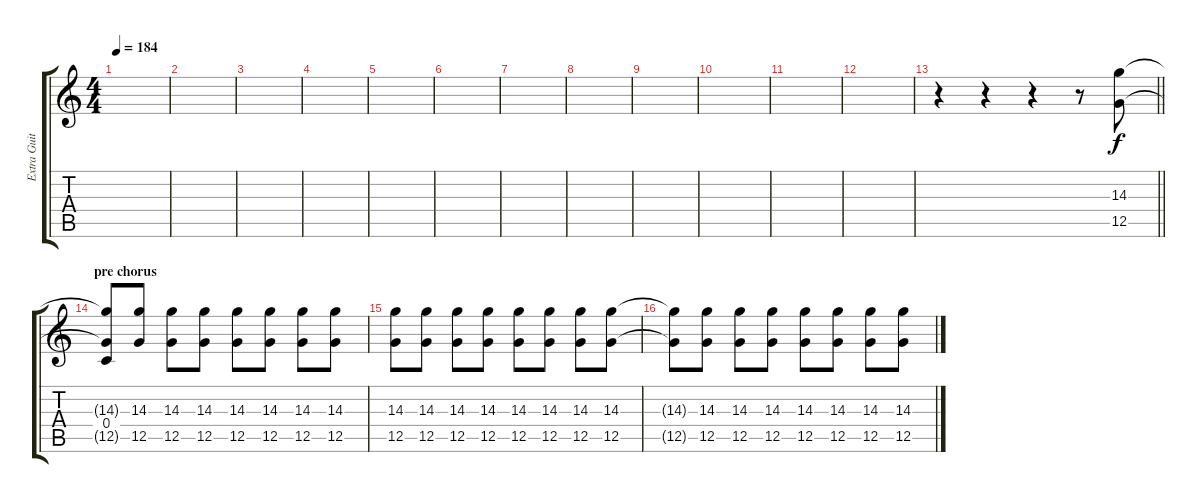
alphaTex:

\track ("Extra Guitar" "Extra Guit") {instrument overdrivenguitar}
\staff {score tabs}
\tuning (D4 A3 F3 C3 G2 C2) {hide}
\ts (4 4)
\tempo 184
\clef g2
\ks c
|
|
|
|
|
|
|
|
|
|
|
|
\barLineRight lightlight
r.4 r.4 r.4 r.8 (14.3 12.5).8 |
\section ("" "pre chorus")
(14.3{t} 0.4 12.5{t}).8 (14.3 12.5).8 (14.3 12.5).8 (14.3 12.5).8 (14.3 12.5).8 (14.3 12.5).8 (14.3 12.5).8 (14.3 12.5).8 |
(14.3 12.5).8 (14.3 12.5).8 (14.3 12.5).8 (14.3 12.5).8 (14.3 12.5).8 (14.3 12.5).8 (14.3 12.5).8 (14.3 12.5).8 |
(14.3{t} 12.5{t}).8 (14.3 12.5).8 (14.3 12.5).8 (14.3 12.5).8 (14.3 12.5).8 (14.3 12.5).8 (14.3 12.5).8 (14.3 12.5).8
